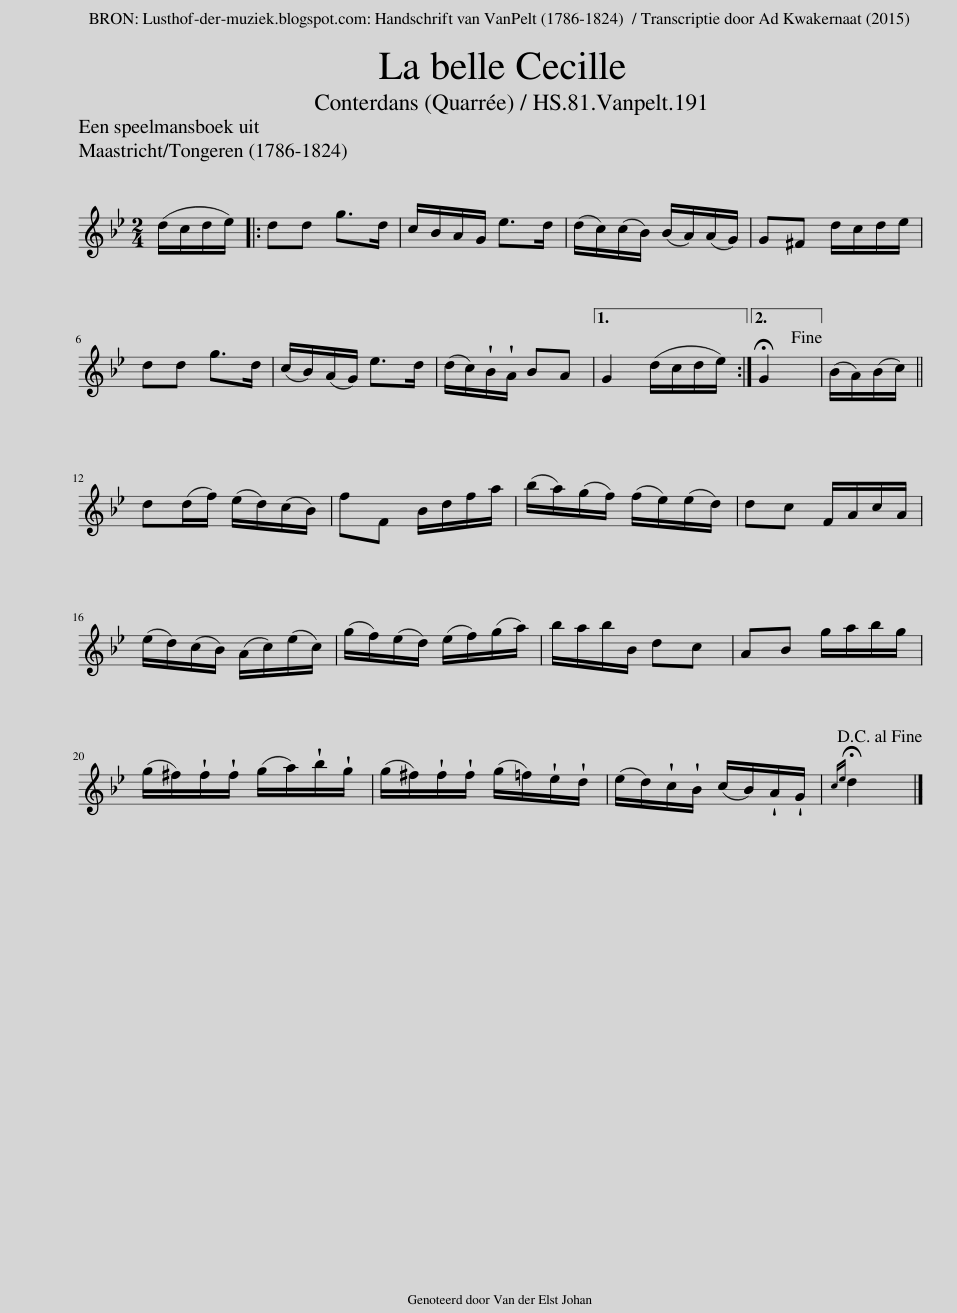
X:1
L:1/8
Q:1/4=100
M:2/4
I:linebreak $
K:Bb
V:1 treble
V:1
 (d/c/d/e/) |: dd g>d | c/B/A/G/ e>d | (d/c/)(c/B/) (B/A/)(A/G/) | G^F d/c/d/e/ |$ %5
 dd g>d | (c/B/)(A/G/) e>d | (d/c/)!wedge!B/!wedge!A/ BA |1 G2 (d/c/d/e/) :|2 !fermata!G2!fine! || %10
 (B/A/)(B/c/) ||$ d(d/f/) (e/d/)(c/B/) | fF B/d/f/a/ | (b/a/)(g/f/) (f/e/)(e/d/) | dc F/A/c/A/ |$ %15
 (e/d/)(c/B/) (A/c/)(e/c/) | (g/f/)(e/d/) (e/f/)(g/a/) | b/a/b/B/ dc | AB g/a/b/g/ |$ (g/^f/)!wedge!f/!wedge!f/ (g/a/)!wedge!b/!wedge!g/ | %20
 (g/^f/)!wedge!f/!wedge!f/ (g/=f/)!wedge!e/!wedge!d/ | (e/d/)!wedge!c/!wedge!B/ (c/B/)!wedge!A/!wedge!G/ |{!fermata!c!fermata!e} !fermata!d2!D.C.! |] %23
